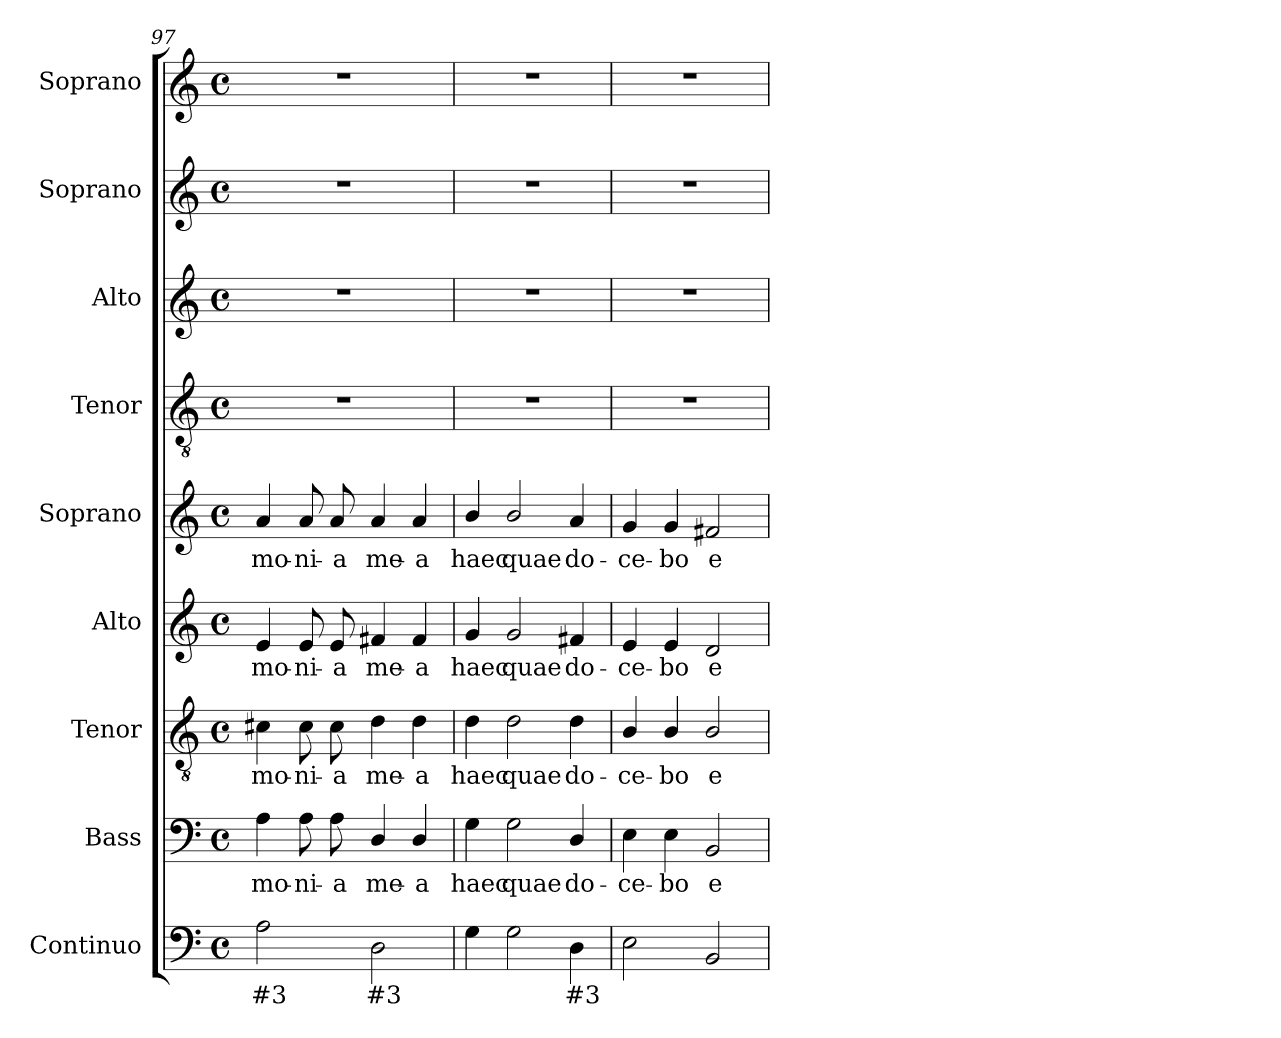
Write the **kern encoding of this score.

**kern	**text	**kern	**text	**kern	**text	**kern	**text	**kern	**text	**kern	**kern	**kern	**kern
*part9	*part9	*part8	*part8	*part7	*part7	*part6	*part6	*part5	*part5	*part4	*part3	*part2	*part1
*staff9	*staff9	*staff8	*staff8	*staff7	*staff7	*staff6	*staff6	*staff5	*staff5	*staff4	*staff3	*staff2	*staff1
*I"Continuo	*	*I"Bass	*	*I"Tenor	*	*I"Alto	*	*I"Soprano	*	*I"Tenor	*I"Alto	*I"Soprano	*I"Soprano
*I'Cont.	*	*I'B.	*	*I'T.	*	*I'A.	*	*I'S.	*	*I'T.	*I'A.	*I'S.	*I'S.
*clefF4	*	*clefF4	*	*clefGv2	*	*clefG2	*	*clefG2	*	*clefGv2	*clefG2	*clefG2	*clefG2
*	*	*	*	*ITrd7c12	*	*	*	*	*	*ITrd7c12	*	*	*
*k[]	*	*k[]	*	*k[]	*	*k[]	*	*k[]	*	*k[]	*k[]	*k[]	*k[]
*C:	*	*C:	*	*C:	*	*C:	*	*C:	*	*C:	*C:	*C:	*C:
*M4/4	*	*M4/4	*	*M4/4	*	*M4/4	*	*M4/4	*	*M4/4	*M4/4	*M4/4	*M4/4
*met(c)	*	*met(c)	*	*met(c)	*	*met(c)	*	*met(c)	*	*met(c)	*met(c)	*met(c)	*met(c)
=97	=97	=97	=97	=97	=97	=97	=97	=97	=97	=97	=97	=97	=97
!	!LO:LY:b:color=#000000	!	!	!	!	!	!	!	!	!	!	!	!
!	!	!	!LO:LY:b:color=#000000	!	!	!	!	!	!	!	!	!	!
!	!	!	!	!	!LO:LY:b:color=#000000	!	!	!	!	!	!	!	!
!	!	!	!	!	!	!	!LO:LY:b:color=#000000	!	!	!	!	!	!
!	!	!	!	!	!	!	!	!	!LO:LY:b:color=#000000	!	!	!	!
2Ai\	#3	4Ai\	-mo-	4C#Xi\	-mo-	4ei/	-mo-	4ai/	-mo-	1r	1r	1r	1r
!	!	!	!LO:LY:b:color=#000000	!	!	!	!	!	!	!	!	!	!
!	!	!	!	!	!LO:LY:b:color=#000000	!	!	!	!	!	!	!	!
!	!	!	!	!	!	!	!LO:LY:b:color=#000000	!	!	!	!	!	!
!	!	!	!	!	!	!	!	!	!LO:LY:b:color=#000000	!	!	!	!
.	.	8Ai\	-ni-	8C#i\	-ni-	8ei/	-ni-	8ai/	-ni-	.	.	.	.
!	!	!	!LO:LY:b:color=#000000	!	!	!	!	!	!	!	!	!	!
!	!	!	!	!	!LO:LY:b:color=#000000	!	!	!	!	!	!	!	!
!	!	!	!	!	!	!	!LO:LY:b:color=#000000	!	!	!	!	!	!
!	!	!	!	!	!	!	!	!	!LO:LY:b:color=#000000	!	!	!	!
.	.	8Ai\	-a	8C#i\	-a	8ei/	-a	8ai/	-a	.	.	.	.
!	!LO:LY:b:color=#000000	!	!	!	!	!	!	!	!	!	!	!	!
!	!	!	!LO:LY:b:color=#000000	!	!	!	!	!	!	!	!	!	!
!	!	!	!	!	!LO:LY:b:color=#000000	!	!	!	!	!	!	!	!
!	!	!	!	!	!	!	!LO:LY:b:color=#000000	!	!	!	!	!	!
!	!	!	!	!	!	!	!	!	!LO:LY:b:color=#000000	!	!	!	!
2Di\	#3	4Di/	me-	4Di\	me-	4f#Xi/	me-	4ai/	me-	.	.	.	.
!	!	!	!LO:LY:b:color=#000000	!	!	!	!	!	!	!	!	!	!
!	!	!	!	!	!LO:LY:b:color=#000000	!	!	!	!	!	!	!	!
!	!	!	!	!	!	!	!LO:LY:b:color=#000000	!	!	!	!	!	!
!	!	!	!	!	!	!	!	!	!LO:LY:b:color=#000000	!	!	!	!
.	.	4Di/	-a	4Di\	-a	4f#i/	-a	4ai/	-a	.	.	.	.
=98	=98	=98	=98	=98	=98	=98	=98	=98	=98	=98	=98	=98	=98
!	!	!	!LO:LY:b:color=#000000	!	!	!	!	!	!	!	!	!	!
!	!	!	!	!	!LO:LY:b:color=#000000	!	!	!	!	!	!	!	!
!	!	!	!	!	!	!	!LO:LY:b:color=#000000	!	!	!	!	!	!
!	!	!	!	!	!	!	!	!	!LO:LY:b:color=#000000	!	!	!	!
4Gi\	.	4Gi\	haec	4Di\	haec	4gi/	haec	4bi/	haec	1r	1r	1r	1r
!	!	!	!LO:LY:b:color=#000000	!	!	!	!	!	!	!	!	!	!
!	!	!	!	!	!LO:LY:b:color=#000000	!	!	!	!	!	!	!	!
!	!	!	!	!	!	!	!LO:LY:b:color=#000000	!	!	!	!	!	!
!	!	!	!	!	!	!	!	!	!LO:LY:b:color=#000000	!	!	!	!
2Gi\	.	2Gi\	quae	2Di\	quae	2gi/	quae	2bi/	quae	.	.	.	.
!	!LO:LY:b:color=#000000	!	!	!	!	!	!	!	!	!	!	!	!
!	!	!	!LO:LY:b:color=#000000	!	!	!	!	!	!	!	!	!	!
!	!	!	!	!	!LO:LY:b:color=#000000	!	!	!	!	!	!	!	!
!	!	!	!	!	!	!	!LO:LY:b:color=#000000	!	!	!	!	!	!
!	!	!	!	!	!	!	!	!	!LO:LY:b:color=#000000	!	!	!	!
4Di\	#3	4Di/	do-	4Di\	do-	4f#Xi/	do-	4ai/	do-	.	.	.	.
=99	=99	=99	=99	=99	=99	=99	=99	=99	=99	=99	=99	=99	=99
!	!	!	!LO:LY:b:color=#000000	!	!	!	!	!	!	!	!	!	!
!	!	!	!	!	!LO:LY:b:color=#000000	!	!	!	!	!	!	!	!
!	!	!	!	!	!	!	!LO:LY:b:color=#000000	!	!	!	!	!	!
!	!	!	!	!	!	!	!	!	!LO:LY:b:color=#000000	!	!	!	!
2Ei\	.	4Ei\	-ce-	4BBi/	-ce-	4ei/	-ce-	4gi/	-ce-	1r	1r	1r	1r
!	!	!	!LO:LY:b:color=#000000	!	!	!	!	!	!	!	!	!	!
!	!	!	!	!	!LO:LY:b:color=#000000	!	!	!	!	!	!	!	!
!	!	!	!	!	!	!	!LO:LY:b:color=#000000	!	!	!	!	!	!
!	!	!	!	!	!	!	!	!	!LO:LY:b:color=#000000	!	!	!	!
.	.	4Ei\	-bo	4BBi/	-bo	4ei/	-bo	4gi/	-bo	.	.	.	.
!	!	!	!LO:LY:b:color=#000000	!	!	!	!	!	!	!	!	!	!
!	!	!	!	!	!LO:LY:b:color=#000000	!	!	!	!	!	!	!	!
!	!	!	!	!	!	!	!LO:LY:b:color=#000000	!	!	!	!	!	!
!	!	!	!	!	!	!	!	!	!LO:LY:b:color=#000000	!	!	!	!
2BBi/	.	2BBi/	e-	2BBi/	e-	2di/	e-	2f#Xi/	e-	.	.	.	.
=	=	=	=	=	=	=	=	=	=	=	=	=	=
*-	*-	*-	*-	*-	*-	*-	*-	*-	*-	*-	*-	*-	*-
